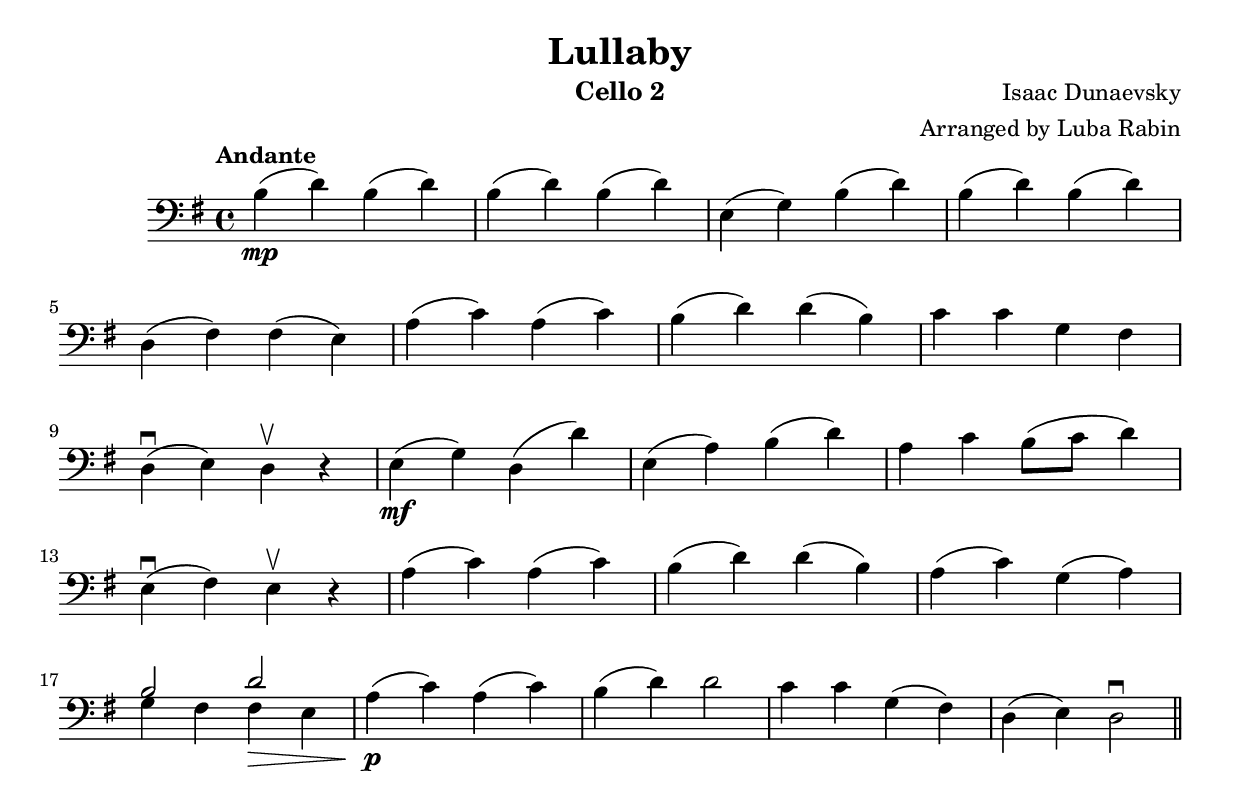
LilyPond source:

#(set-default-paper-size "a4")
\version "2.11.61"
\header {
  title = "Lullaby"
  composer = "Isaac Dunaevsky"
  instrument = "Cello 2"
  arranger = "Arranged by Luba Rabin"
}

celloOne = \new Voice { 
\relative c' {
%\set Staff.instrumentName = "Cello 1"
%%  \set Staff.shortInstrumentName = "C1 "
  \clef bass
  \key g \major
  \time 4/4
  \set Staff.midiInstrument = "cello"

\set Score.markFormatter = #format-mark-box-numbers

% \tempo "Allegro" 4 = 120
\tempo "Andante"
r1|b4.(\mp\downbow a8) g4( d4)|e4( g4) d2|b'4.( a8) g4( b4)| d4( b4) d2|
e,4(c'4) e,2|d4( b'4) d,2| e4( a4) e4( fis4)| g2 g2|
<<e'4\mf \parenthesize e,4>> <<e'4 \parenthesize e,4>> d'4 b4 | a8( b8) a4 e4 e4|e'4 e4 d8( c8) b4|
a2\> a2\!|e4(\p c'4) e,2|d4( b'4) d,2| e4\< fis4 g4 a4\!|
b2 d2\>|e,4(\!\pp c'4) e,2| d4( b'4) d,2|e4( a4) e4( fis4)| g2 g2|
\bar "||"
\once \override Score.MetronomeMark #'transparent = ##t
\tempo 4=90
}
}

celloTwo = \new Voice { 
\relative c' {
%\set Staff.instrumentName = "Cello 2"
%%  \set Staff.shortInstrumentName = "C2"
  \clef bass
  \key g \major
  \time 4/4
  \set Staff.midiInstrument = "cello"

\set Score.markFormatter = #format-mark-box-numbers

% \tempo "Allegro" 4 = 120
\tempo "Andante"
b4(\mp d4) b4( d4)|b4( d4) b4( d4)|e,( g) b( d)|
b4( d4) b4( d4)|d,4( fis4) fis4( e4)|a4( c4) a4( c4)|
b4( d4) d4( b4)| c4 c4 g4 fis4| d4(\downbow e4) d4\upbow r4|
e4(\mf g4) d4( d'4)| e,4( a4) b4( d4)| a4 c4 b8( c8 d4)|
e,4(\downbow fis4) e4\upbow r4| a4( c4) a4( c4)| b4( d4) d4( b4)|

a4( c4) g4( a4)| <<{b2 d2} \\ {g,4 fis4 fis4\> e4 | \slurNeutral a4(\!\p c4) a4( c4)|}>> | 
b4( d4) d2| c4 c4 g4( fis4)| d4( e4) d2\downbow|
\bar "||"
}
%%\once \override Score.MetronomeMark #'transparent = ##t
%%\tempo 4=90
}


\score{
   << 
      \new Staff \celloTwo 
   >>
  \layout { 
    \context {
      \Score
      \override SpacingSpanner
%%                #'base-shortest-duration = #(ly:make-moment 1 16)
                #'shortest-duration-space = #4.0
    }
}
  \midi { }
}
